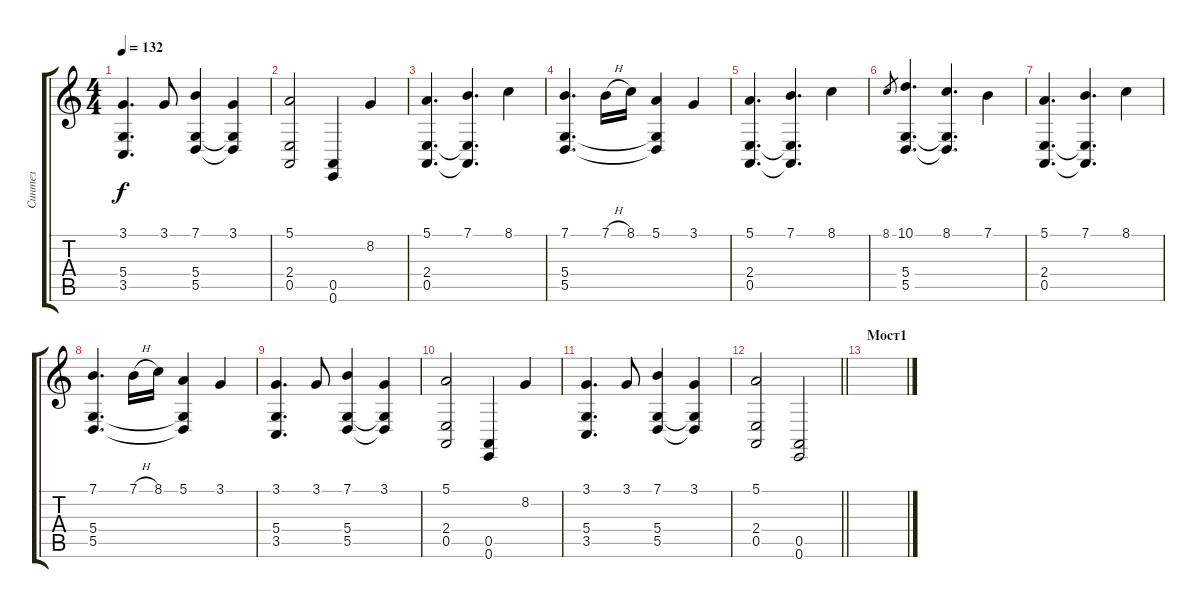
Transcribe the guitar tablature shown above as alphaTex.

\track ("Синтез" "Синтез") {instrument reedorgan}
\staff {score tabs}
\tuning (E4 B3 G3 D3 A2 E2) {hide}
\ts (4 4)
\tempo 132
\clef g2
\ks c
(3.1 5.4 3.5).4{d dy f} 3.1.8 (7.1 5.4 5.5).4 (3.1 5.4{t} 5.5{t}).4 |
(5.1 2.4 0.5).2 (0.5 0.6).4 8.2.4 |
(5.1 2.4 0.5).4{d} (7.1 2.4{t} 0.5{t}).4{d} 8.1.4 |
(7.1 5.4 5.5).4{d} 7.1{h}.16 8.1.16 (5.1 5.4{t} 5.5{t}).4 3.1.4 |
(5.1 2.4 0.5).4{d} (7.1 2.4{t} 0.5{t}).4{d} 8.1.4 |
8.1.8{gr} (10.1 5.4 5.5).4{d} (8.1 5.4{t} 5.5{t}).4{d} 7.1.4 |
(5.1 2.4 0.5).4{d} (7.1 2.4{t} 0.5{t}).4{d} 8.1.4 |
(7.1 5.4 5.5).4{d} 7.1{h}.16 8.1.16 (5.1 5.4{t} 5.5{t}).4 3.1.4 |
(3.1 5.4 3.5).4{d} 3.1.8 (7.1 5.4 5.5).4 (3.1 5.4{t} 5.5{t}).4 |
(5.1 2.4 0.5).2 (0.5 0.6).4 8.2.4 |
(3.1 5.4 3.5).4{d} 3.1.8 (7.1 5.4 5.5).4 (3.1 5.4{t} 5.5{t}).4 |
\barLineRight lightlight
(5.1 2.4 0.5).2 (0.5 0.6).2 |
\section ("" "Мост1")
